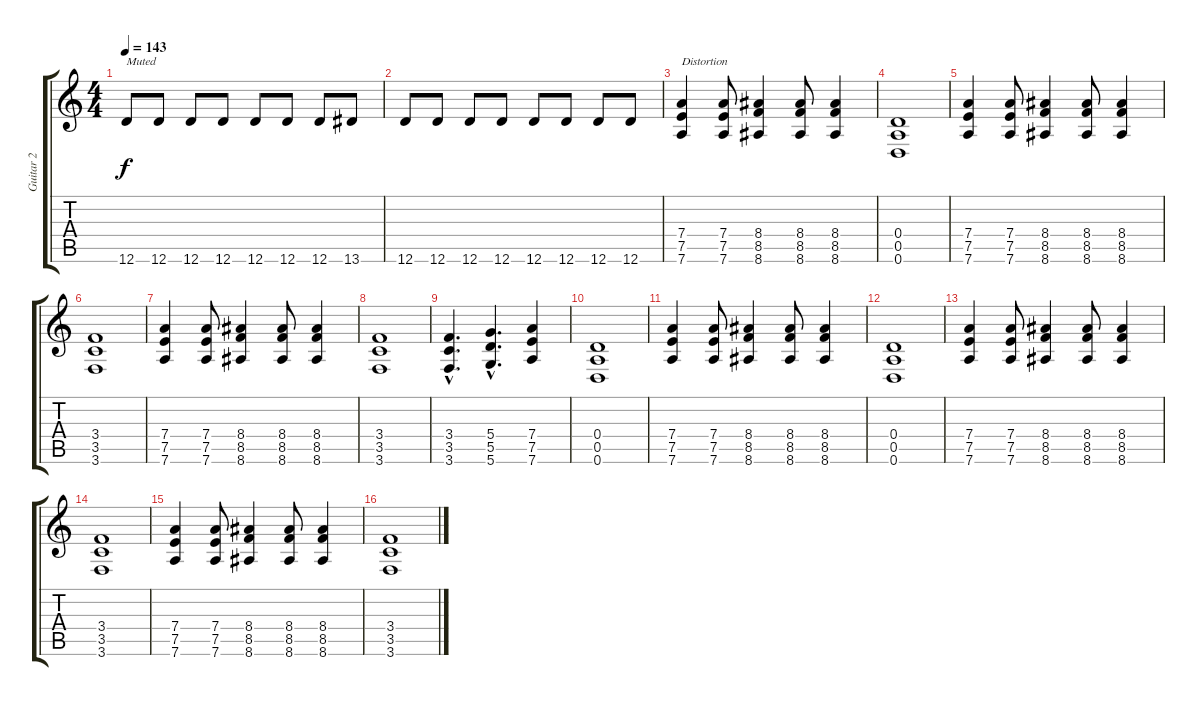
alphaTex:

\track ("Guitar 2" "Guitar 2") {instrument overdrivenguitar}
\staff {score tabs}
\tuning (E4 B3 G3 D3 A2 D2) {hide}
\ts (4 4)
\tempo 143
\clef g2
\ks c
12.6.8{txt "Muted" dy f instrument electricguitarmuted} 12.6.8{instrument electricguitarmuted} 12.6.8{instrument electricguitarmuted} 12.6.8{instrument electricguitarmuted} 12.6.8{instrument electricguitarmuted} 12.6.8{instrument electricguitarmuted} 12.6.8{instrument electricguitarmuted} 13.6.8{instrument electricguitarmuted} |
12.6.8{instrument electricguitarmuted} 12.6.8{instrument electricguitarmuted} 12.6.8{instrument electricguitarmuted} 12.6.8{instrument electricguitarmuted} 12.6.8{instrument electricguitarmuted} 12.6.8{instrument electricguitarmuted} 12.6.8{instrument electricguitarmuted} 12.6.8{instrument electricguitarmuted} |
(7.4 7.5 7.6).4{txt "Distortion" instrument overdrivenguitar} (7.4 7.5 7.6).8 (8.4 8.5 8.6).4 (8.4 8.5 8.6).8 (8.4 8.5 8.6).4 |
(0.4 0.5 0.6).1 |
(7.4 7.5 7.6).4 (7.4 7.5 7.6).8 (8.4 8.5 8.6).4 (8.4 8.5 8.6).8 (8.4 8.5 8.6).4 |
(3.4 3.5 3.6).1 |
(7.4 7.5 7.6).4 (7.4 7.5 7.6).8 (8.4 8.5 8.6).4 (8.4 8.5 8.6).8 (8.4 8.5 8.6).4 |
(3.4 3.5 3.6).1 |
(3.4{hac} 3.5{hac} 3.6{hac}).4{d} (5.4{hac} 5.5{hac} 5.6{hac}).4{d} (7.4 7.5 7.6).4 |
(0.4 0.5 0.6).1 |
(7.4 7.5 7.6).4 (7.4 7.5 7.6).8 (8.4 8.5 8.6).4 (8.4 8.5 8.6).8 (8.4 8.5 8.6).4 |
(0.4 0.5 0.6).1 |
(7.4 7.5 7.6).4 (7.4 7.5 7.6).8 (8.4 8.5 8.6).4 (8.4 8.5 8.6).8 (8.4 8.5 8.6).4 |
(3.4 3.5 3.6).1 |
(7.4 7.5 7.6).4 (7.4 7.5 7.6).8 (8.4 8.5 8.6).4 (8.4 8.5 8.6).8 (8.4 8.5 8.6).4 |
(3.4 3.5 3.6).1
